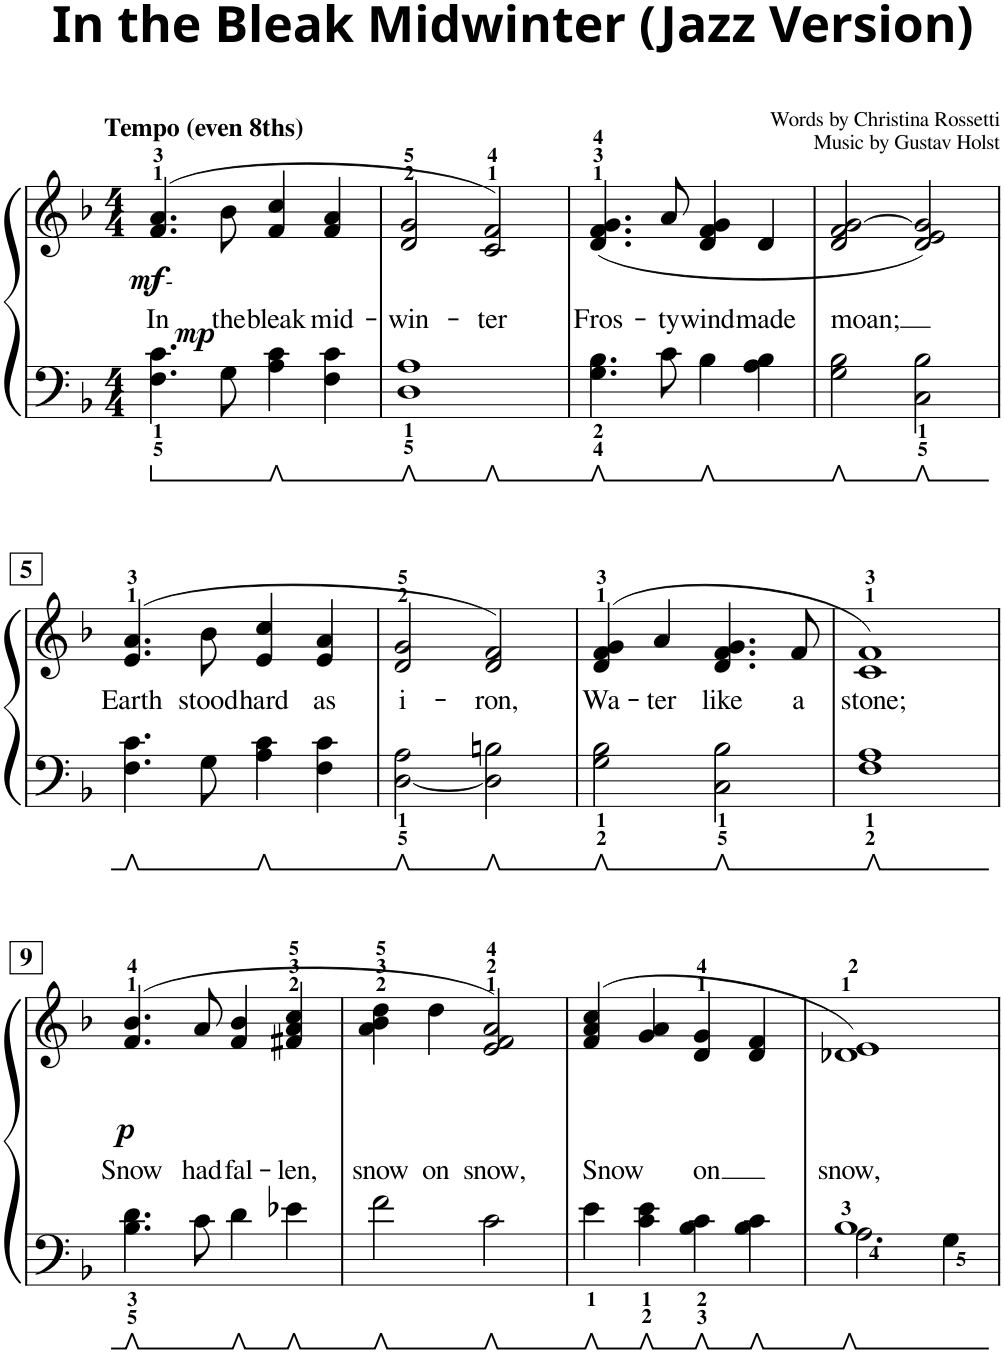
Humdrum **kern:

**kern	**kern	**text	**dynam
*part1	*part1	*part1	*part1
*staff2	*staff1	*staff1	*staff1/2
*I"Piano	*	*	*
*I'Pno.	*	*	*
*clefF4	*clefG2	*	*
*k[b-]	*k[b-]	*	*
*M4/4	*M4/4	*	*
=1	=1	=1	=1
!	!LO:TX:a:B:t=Tempo (even 8ths)	!	!
!	!	!LO:LY:b	!LO:DY:b
!	!	!	!LO:DY:n=1:b
!	!	!	!LO:DY:n=2:b
4.F\ 4.c\	(4.f/ 4.a/	In	mp mf other-dynamics
!	!	!LO:LY:b	!
8G\	8b-\	the	.
!	!	!LO:LY:b	!
4A\ 4c\	4f/ 4cc/	bleak	.
!	!	!LO:LY:b	!
4F\ 4c\	4f/ 4a/	mid-	.
=2	=2	=2	=2
*^	*	*	*
!	!	!	!LO:LY:b	!
2FF	1D<< 1A<<	2d/ 2g/	-win-	.
!	!	!	!LO:LY:b	!
2FF	.	2c/ 2f/)	-ter	.
*v	*v	*	*	*
=3	=3	=3	=3
!	!	!LO:LY:b	!
4.G\ 4.B-\	(4.d/ 4.f/ 4.g/	Fros-	.
!	!	!LO:LY:b	!
8c\	8a/	-ty	.
!	!	!LO:LY:b	!
4B-\	4d/ 4f/ 4g/	wind	.
!	!	!LO:LY:b	!
4A\ 4B-\	4d/	made	.
=4	=4	=4	=4
!	!	!LO:LY:b	!
2G\ 2B-\	2d/ 2f/ [2g/	moan;	.
2C\ 2B-\	2d/ 2e/ 2g/])	.	.
!!LO:LB:g=z
=5	=5	=5	=5
!	!	!LO:LY:b	!
4.F\ 4.c\	(4.e/ 4.a/	Earth	.
!	!	!LO:LY:b	!
8G\	8b-\	stood	.
!	!	!LO:LY:b	!
4A\ 4c\	4e/ 4cc/	hard	.
!	!	!LO:LY:b	!
4F\ 4c\	4e/ 4a/	as	.
=6	=6	=6	=6
!	!	!LO:LY:b	!
[2D\ 2A\	2d/ 2g/	i-	.
!	!	!LO:LY:b	!
2D\] 2Bn\	2d/ 2f/)	-ron,	.
=7	=7	=7	=7
!	!	!LO:LY:b	!
2G\ 2B-\	(>4d/ 4f/ 4g/	Wa-	.
!	!	!LO:LY:b	!
.	4a/	-ter	.
!	!	!LO:LY:b	!
2C\ 2B-\	4.d/ 4.f/ 4.g/	like	.
!	!	!LO:LY:b	!
.	8f/	a	.
=8	=8	=8	=8
!	!	!LO:LY:b	!
1F 1A	1c 1f)	stone;	.
!!LO:LB:g=z
=9	=9	=9	=9
!	!	!LO:LY:b	!LO:DY:b
4.B-\ 4.d\	(4.f/ 4.b-/	Snow	p
!	!	!LO:LY:b	!
8c\	8a/	had	.
!	!	!LO:LY:b	!
4d\	4f/ 4b-/	fal-	.
!	!	!LO:LY:b	!
4e-X\	4f#X/ 4a/ 4cc/	-len,	.
=10	=10	=10	=10
!	!	!LO:LY:b	!
2f\	4a\ 4b-\ 4dd\	snow	.
!	!	!LO:LY:b	!
.	4dd\	on	.
!	!	!LO:LY:b	!
2c\	2e/ 2f/ 2a/)	snow,	.
=11	=11	=11	=11
!	!	!LO:LY:b	!
4e\	(>4f/ 4a/ 4cc/	Snow	.
4c\ 4e\	4g/ 4a/	.	.
!	!	!LO:LY:b	!
4B-\ 4c\	4d/ 4g/	on	.
4B-\ 4c\	4d/ 4f/	.	.
=12	=12	=12	=12
*^	*	*	*
!	!	!	!LO:LY:b	!
1B-	2.A\	1d-X 1e)	snow,	.
.	4G\	.	.	.
*v	*v	*	*	*
=	=	=	=
*-	*-	*-	*-
